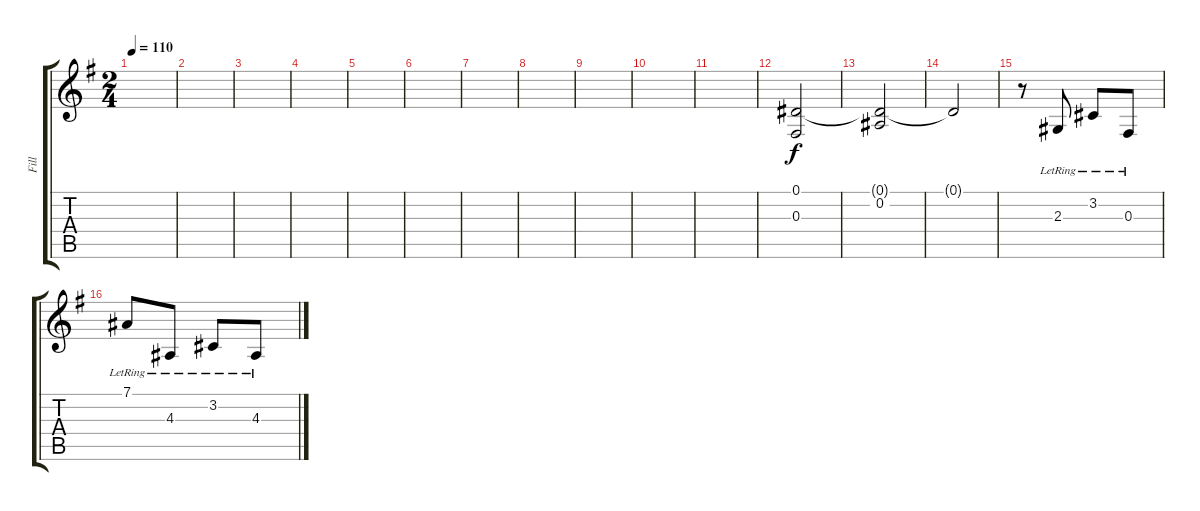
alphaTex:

\track ("Fill" "Fill") {instrument acousticgrandpiano}
\staff {score tabs}
\tuning (Eb4 Bb3 Gb3 Db3 Ab2 Eb2) {hide}
\ts (2 4)
\tempo 110
\clef g2
\ks g
|
|
|
|
|
|
|
|
|
|
|
(0.1 0.3).2 |
(0.1{t} 0.2).2 |
0.1{t}.2 |
r.8 2.3{lr}.8 3.2{lr}.8 0.3{lr}.8 |
7.1{lr}.8 4.3{lr}.8 3.2{lr}.8 4.3{lr}.8
